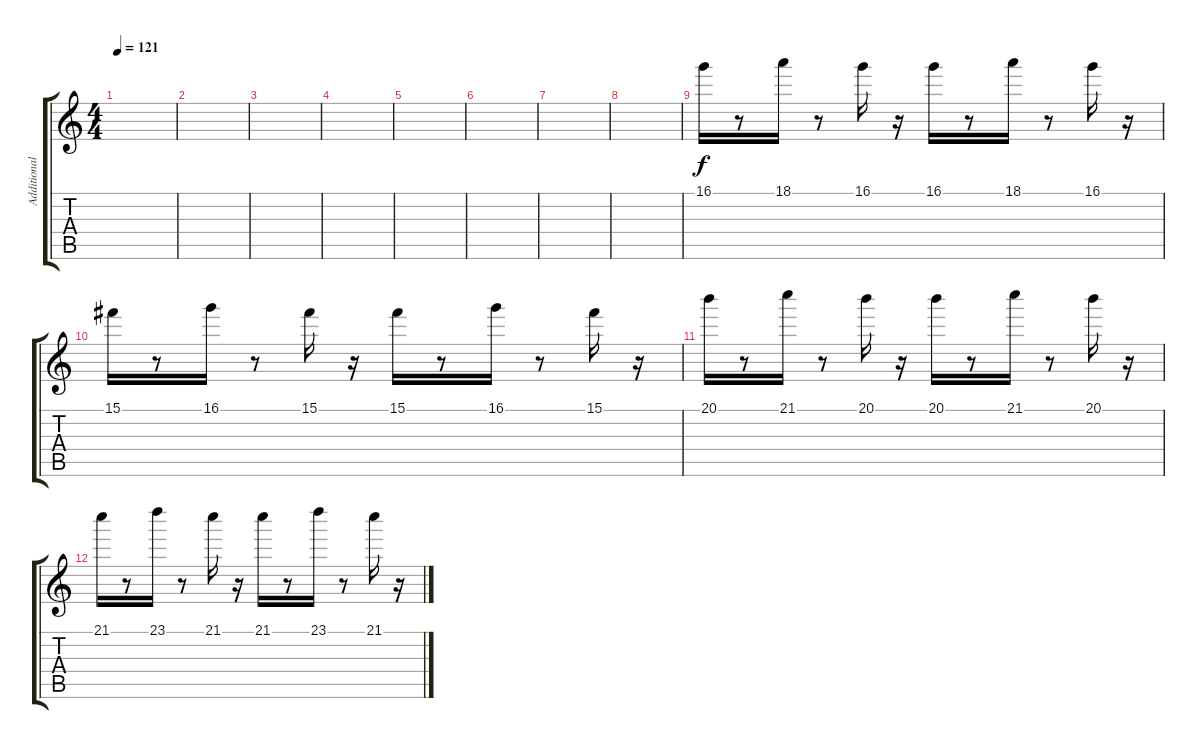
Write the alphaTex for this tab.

\track ("Additional Guitar" "Additional") {instrument overdrivenguitar}
\staff {score tabs}
\tuning (Eb4 Bb3 Gb3 Db3 Ab2 Eb2) {hide}
\ts (4 4)
\tempo 121
\clef g2
\ks c
|
|
|
|
|
|
|
|
16.1.16 r.8 18.1.16 r.8 16.1.16 r.16 16.1.16 r.8 18.1.16 r.8 16.1.16 r.16 |
15.1.16 r.8 16.1.16 r.8 15.1.16 r.16 15.1.16 r.8 16.1.16 r.8 15.1.16 r.16 |
20.1.16 r.8 21.1.16 r.8 20.1.16 r.16 20.1.16 r.8 21.1.16 r.8 20.1.16 r.16 |
21.1.16 r.8 23.1.16 r.8 21.1.16 r.16 21.1.16 r.8 23.1.16 r.8 21.1.16 r.16
